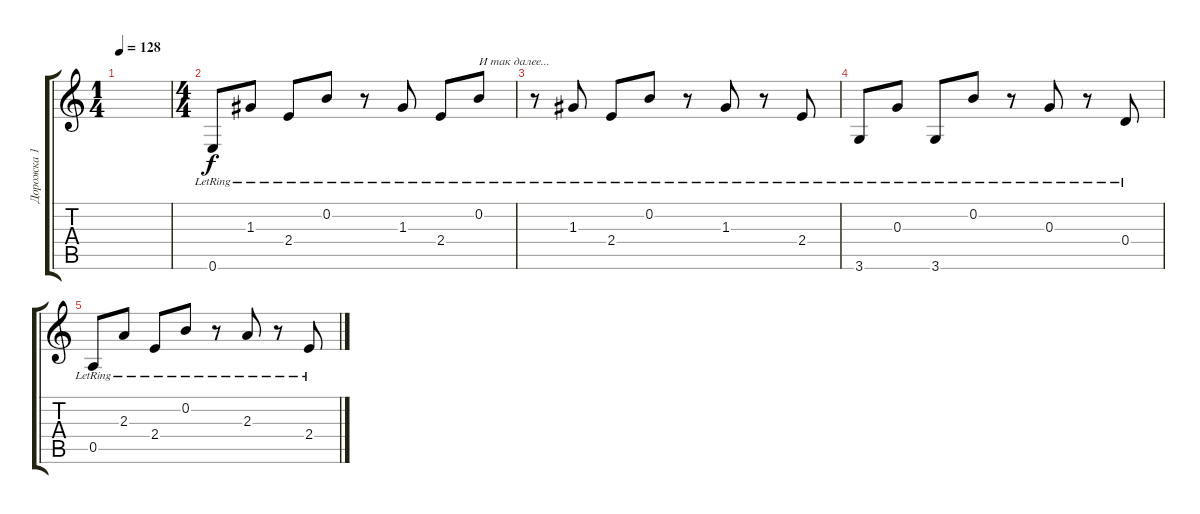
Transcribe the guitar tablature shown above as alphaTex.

\track ("Дорожка 1" "Дорожка 1") {instrument acousticguitarsteel}
\staff {score tabs}
\tuning (E4 B3 G3 D3 A2 E2) {hide}
\ts (1 4)
\tempo 128
\clef g2
\ks c
|
\ts (4 4)
0.6{lr}.8{volume 0} 1.3{lr}.8 2.4{lr}.8 0.2{lr}.8 r.8 1.3{lr}.8 2.4{lr}.8 0.2{lr}.8{txt "И так далее..."} |
r.8 1.3{lr}.8 2.4{lr}.8 0.2{lr}.8 r.8 1.3{lr}.8 r.8 2.4{lr}.8 |
3.6{lr}.8 0.3{lr}.8 3.6{lr}.8 0.2{lr}.8 r.8 0.3{lr}.8 r.8 0.4{lr}.8 |
0.5{lr}.8 2.3{lr}.8 2.4{lr}.8 0.2{lr}.8 r.8 2.3{lr}.8 r.8 2.4{lr}.8
